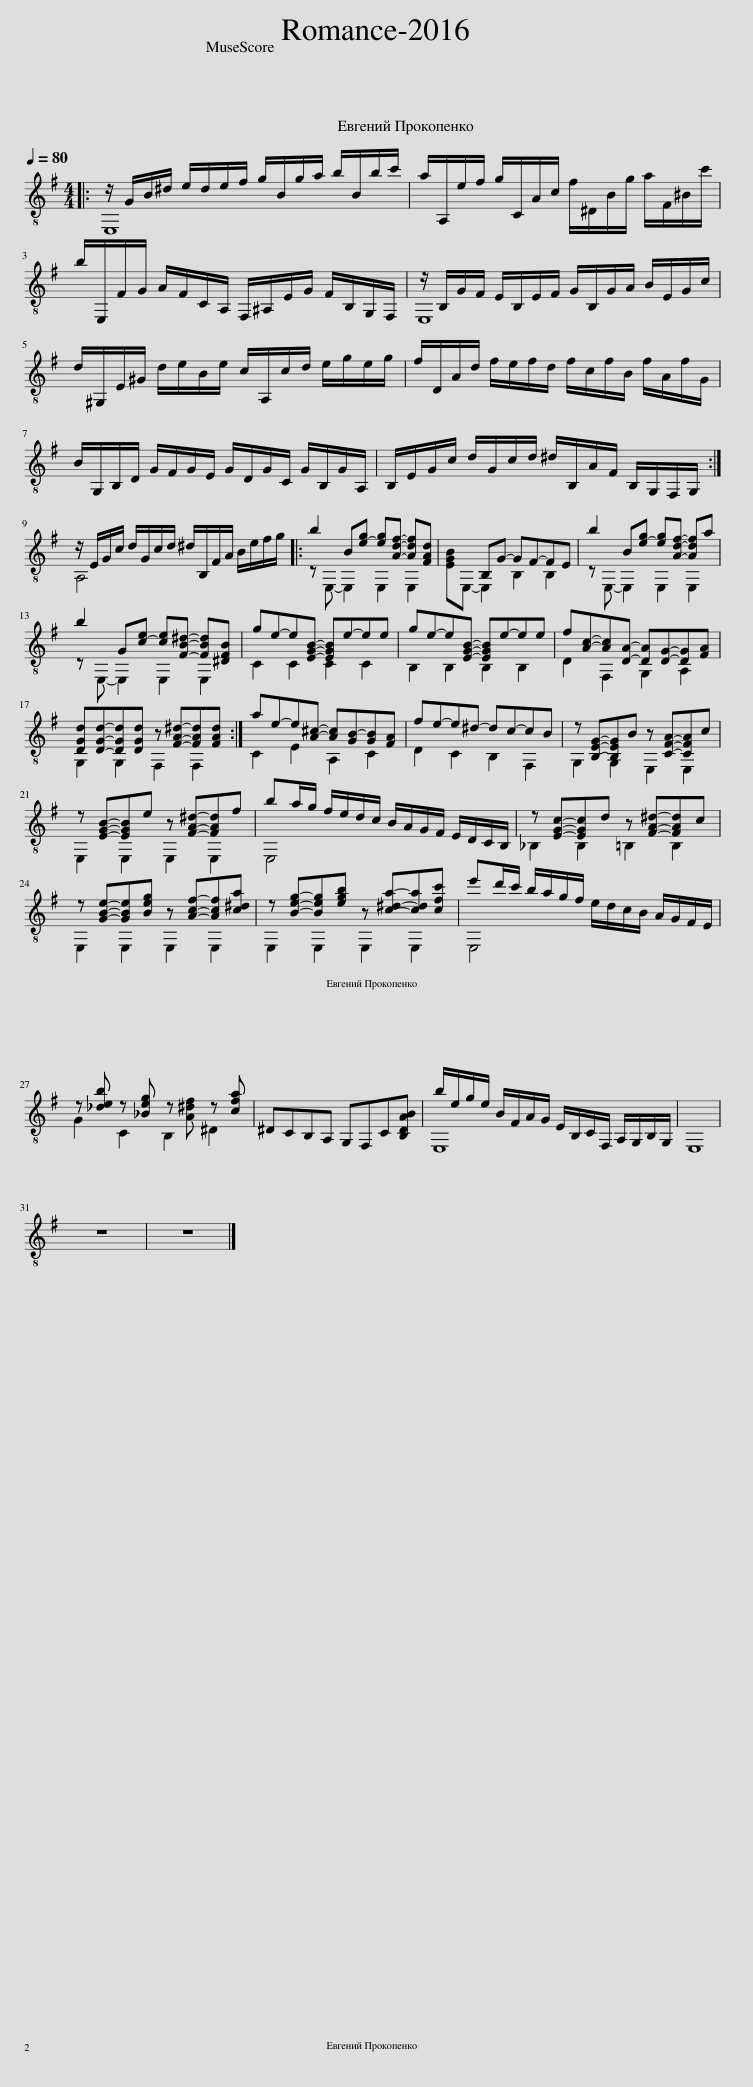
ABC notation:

X:1
%%score ( 1 2 3 )
L:1/8
Q:1/4=80
M:4/4
I:linebreak $
K:G
V:1 treble-8
V:2 treble-8
V:3 treble-8
V:1
|: z/ G/B/^d/ e/d/e/f/ g/B/g/a/ b/B/b/c'/ | a/A,/e/f/ g/C/A/c/ f/^D/B/g/ a/F/^B/c'/ |$ b/E,/F/G/ A/F/C/A,/ F,/^A,/E/G/ F/B,/G,/F,/ | z/ B,/G/F/ E/B,/E/F/ G/B,/G/A/ B/E/G/c/ |$ d/^G,/E/^G/ d/e/B/e/ c/A,/c/d/ e/g/e/g/ | %5
 f/D/A/d/ f/e/f/d/ f/c/f/B/ f/A/f/G/ |$ B/G,/B,/D/ G/F/G/E/ G/D/G/C/ G/B,/G/A,/ | B,/E/G/c/ d/G/c/d/ ^d/B,/A/F/ B,/G,/F,/G,/ :|$ z/ E/G/c/ d/G/c/d/ ^d/B,/F/A/ B/e/f/g/ |: z E,- E,2 E,2 [Adf][FAd] | %10
 [EGB]E,- E,2 B,2 B,2 | z E,- E,2 E,2 [Adf]a |$ z E,- E,2 E,2 [FBd][^DFB] | C2 C2 C2 C2 | B,2 B,2 B,2 B,2 | %15
 D2 F,2 G,2 A,2 |$ G,2 G,2 F,2 F,2 :| C2 E2 A,2 C2 | D2 C2 B,2 F,2 | G,2 G,2 E,2 E,2 |$ %20
 E,2 E,2 E,2 E,2 | ba/g/ f/e/d/c/ B/A/G/F/ E/D/C/B,/ | _B,2 B,2 =B,2 B,2 |$ E,2 E,2 E,2 E,2 | E,2 E,2 E,2 E,2 | %25
 e'd'/c'/ b/a/g/f/ e/d/c/B/ A/G/F/E/ |$ G2 C2 B,2 ^D2 | ^DCB,A, G,F,C[B,DAB] | b/e/g/e/ B/F/A/G/ E/B,/C/F,/ A,/G,/B,/G,/ | E,8 |$ %30
 z8 | z8 |] %32
V:2
|: E,8 | x8 |$ x8 | E,8 |$ x8 | %5
 x8 |$ x8 | x8 :|$ A,4 x4 |: b2 B[e-g] [eg][Adf]- x2 | %10
 x2 B,G- GF-FE | b2 B[e-g] [eg][Adf]- x2 |$ b2 G[c-e] [ce][FB^d]- x2 | ge-e[EGB]- [EGB]e-ee | ge-e[EGB]- [EGB]e-ee | %15
 f[Ac]-[Ac][DA]- [DA][DG]-[DG][FA] |$ [DGd][DGd]-[DGd][DGd] z [FA^d]-[FAd][FAd] :| ae-e[A^c]- [Ac][GB-][GB][FA] | fe-e^d- dc-cB | z [B,EG]-[B,EG]B z [CFA]-[CFA]c |$ %20
 z [EGB]-[EGB]e z [FA^d]-[FAd]f | E,4 x4 | z [EGc]-[EGc]d z [FA^d]-[FAd]c |$ z [GBe]-[GBe][Beg] z [Acf]-[Acf][c^da] | z [Beg]-[Beg][egb] z [c^da]-[cda][cfc'] | %25
 E,4 x4 |$ z [_deb] z [_Beg] z [A^df] z [cfa] | x8 | E,8 | x8 |$ %30
 x8 | x8 |] %32
V:3
|: x8 | x8 |$ x8 | x8 |$ x8 | %5
 x8 |$ x8 | x8 :|$ x8 |: x6 E,2 | %10
 x8 | x6 E,2 |$ x6 E,2 | x8 | x8 | %15
 x8 |$ x8 :| x8 | x8 | x8 |$ %20
 x8 | x8 | x8 |$ x8 | x8 | %25
 x8 |$ x8 | x8 | x8 | x8 |$ %30
 x8 | x8 |] %32
